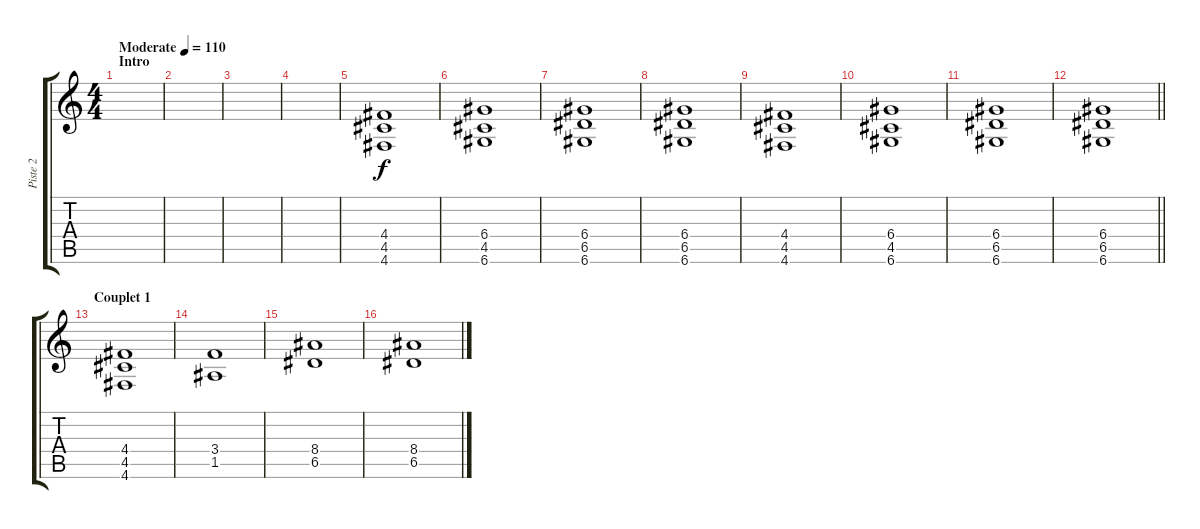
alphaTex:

\track ("Piste 2" "Piste 2") {instrument overdrivenguitar}
\staff {score tabs}
\tuning (E4 B3 G3 D3 A2 D2) {hide}
\ts (4 4)
\section ("" "Intro")
\tempo (110 "Moderate")
\clef g2
\ks c
|
|
|
|
(4.4 4.5 4.6).1 |
(6.4 4.5 6.6).1 |
(6.4 6.5 6.6).1 |
(6.4 6.5 6.6).1 |
(4.4 4.5 4.6).1 |
(6.4 4.5 6.6).1 |
(6.4 6.5 6.6).1 |
\barLineRight lightlight
(6.4 6.5 6.6).1 |
\section ("" "Couplet 1")
(4.4 4.5 4.6).1{instrument electricguitarclean} |
(3.4 1.5).1 |
(8.4 6.5).1 |
(8.4 6.5).1
